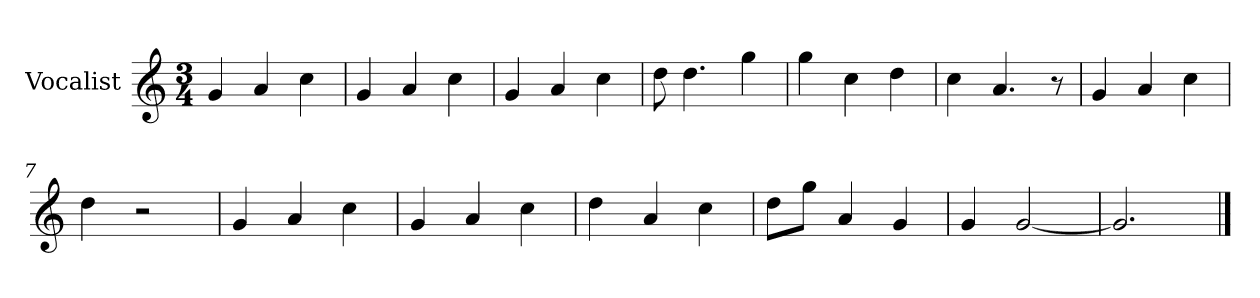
**kern
*part1
*staff1
*I"Vocalist
*k[]
*C:
*M3/4
=
4g
4a
4cc
=1
4g
4a
4cc
=2
4g
4a
4cc
=3
8dd
4.dd
4gg
=4
4gg
4cc
4dd
=5
4cc
4.a
8r
=6
4g
4a
4cc
=7
4dd
2r
=8
4g
4a
4cc
=9
4g
4a
4cc
=10
4dd
4a
4cc
=11
8ddL
8ggJ
4a
4g
=12
4g
[2g
=13
2.g]
==
*-
